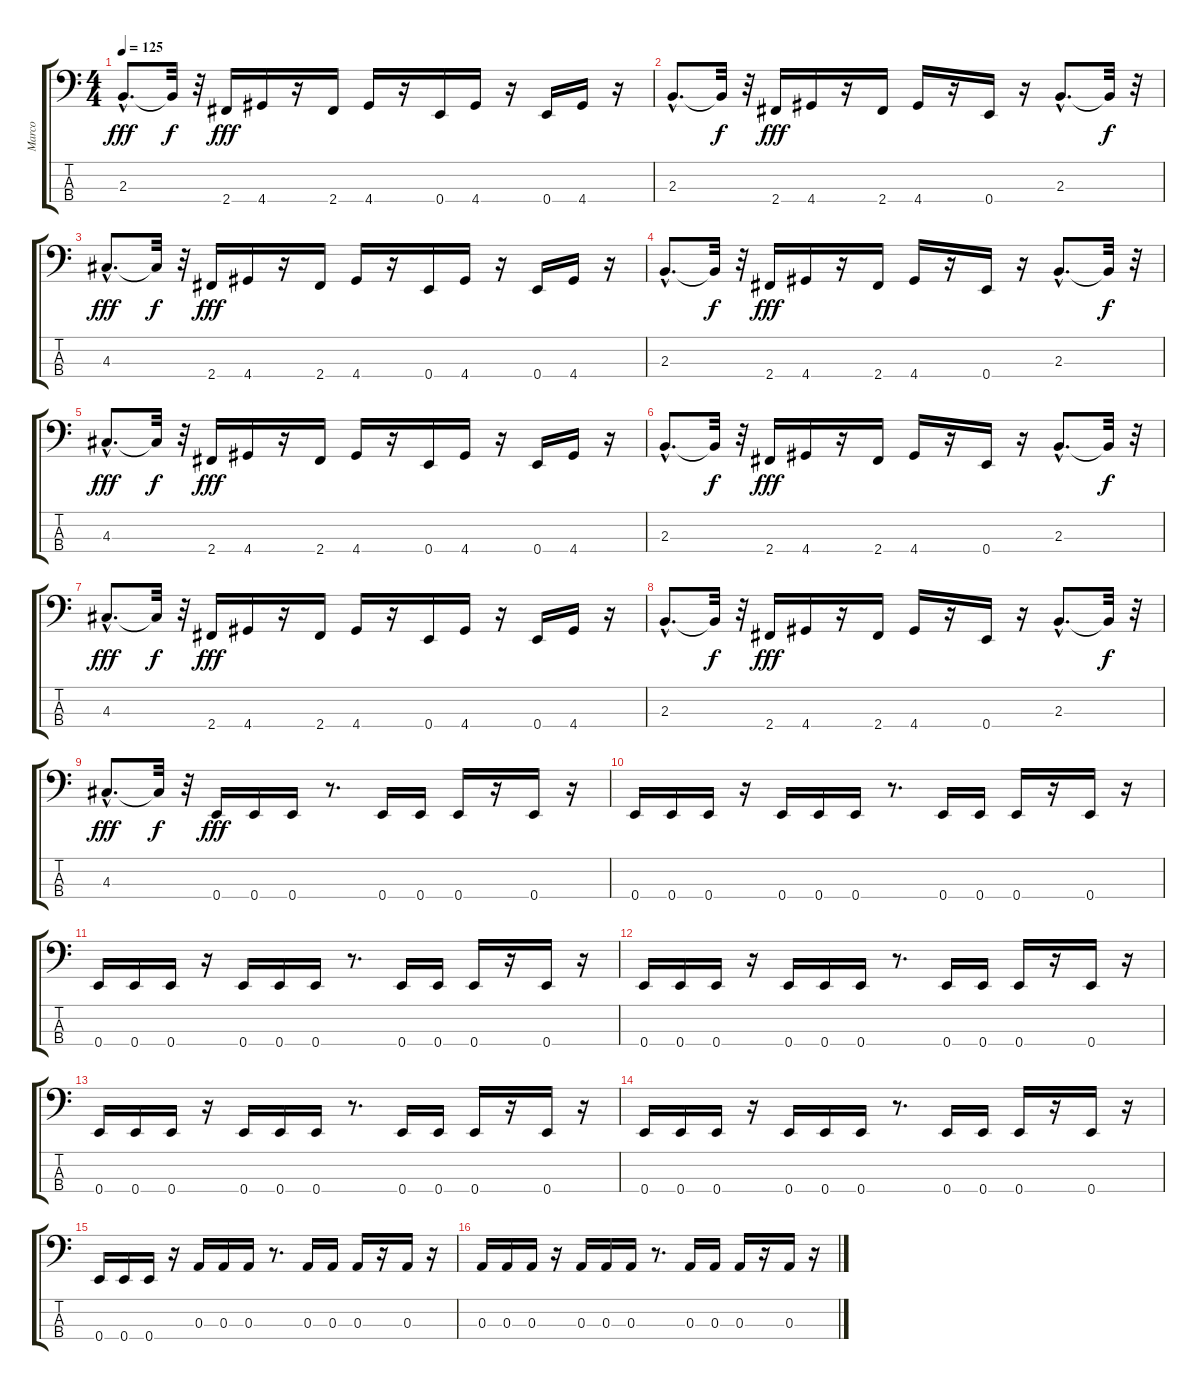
\track ("Marco" "Marco") {instrument electricbassfinger}
\staff {score tabs}
\tuning (G2 D2 A1 E1) {hide}
\ts (4 4)
\tempo 125
\clef f4
\ks c
2.3{hac}.8{d dy fff} 2.3{t}.32{dy f} r.32 2.4.16{dy fff} 4.4.16 r.16 2.4.16 4.4.16 r.16 0.4.16 4.4.16 r.16 0.4.16 4.4.16 r.16 |
2.3{hac}.8{d} 2.3{t}.32{dy f} r.32 2.4.16{dy fff} 4.4.16 r.16 2.4.16 4.4.16 r.16 0.4.16 r.16 2.3{hac}.8{d} 2.3{t}.32{dy f} r.32 |
4.3{hac}.8{d dy fff} 4.3{t}.32{dy f} r.32 2.4.16{dy fff} 4.4.16 r.16 2.4.16 4.4.16 r.16 0.4.16 4.4.16 r.16 0.4.16 4.4.16 r.16 |
2.3{hac}.8{d} 2.3{t}.32{dy f} r.32 2.4.16{dy fff} 4.4.16 r.16 2.4.16 4.4.16 r.16 0.4.16 r.16 2.3{hac}.8{d} 2.3{t}.32{dy f} r.32 |
4.3{hac}.8{d dy fff} 4.3{t}.32{dy f} r.32 2.4.16{dy fff} 4.4.16 r.16 2.4.16 4.4.16 r.16 0.4.16 4.4.16 r.16 0.4.16 4.4.16 r.16 |
2.3{hac}.8{d} 2.3{t}.32{dy f} r.32 2.4.16{dy fff} 4.4.16 r.16 2.4.16 4.4.16 r.16 0.4.16 r.16 2.3{hac}.8{d} 2.3{t}.32{dy f} r.32 |
4.3{hac}.8{d dy fff} 4.3{t}.32{dy f} r.32 2.4.16{dy fff} 4.4.16 r.16 2.4.16 4.4.16 r.16 0.4.16 4.4.16 r.16 0.4.16 4.4.16 r.16 |
2.3{hac}.8{d} 2.3{t}.32{dy f} r.32 2.4.16{dy fff} 4.4.16 r.16 2.4.16 4.4.16 r.16 0.4.16 r.16 2.3{hac}.8{d} 2.3{t}.32{dy f} r.32 |
4.3{hac}.8{d dy fff} 4.3{t}.32{dy f} r.32 0.4.16{dy fff} 0.4.16 0.4.16 r.8{d} 0.4.16 0.4.16 0.4.16 r.16 0.4.16 r.16 |
0.4.16 0.4.16 0.4.16 r.16 0.4.16 0.4.16 0.4.16 r.8{d} 0.4.16 0.4.16 0.4.16 r.16 0.4.16 r.16 |
0.4.16 0.4.16 0.4.16 r.16 0.4.16 0.4.16 0.4.16 r.8{d} 0.4.16 0.4.16 0.4.16 r.16 0.4.16 r.16 |
0.4.16 0.4.16 0.4.16 r.16 0.4.16 0.4.16 0.4.16 r.8{d} 0.4.16 0.4.16 0.4.16 r.16 0.4.16 r.16 |
0.4.16 0.4.16 0.4.16 r.16 0.4.16 0.4.16 0.4.16 r.8{d} 0.4.16 0.4.16 0.4.16 r.16 0.4.16 r.16 |
0.4.16 0.4.16 0.4.16 r.16 0.4.16 0.4.16 0.4.16 r.8{d} 0.4.16 0.4.16 0.4.16 r.16 0.4.16 r.16 |
0.4.16 0.4.16 0.4.16 r.16 0.3.16 0.3.16 0.3.16 r.8{d} 0.3.16 0.3.16 0.3.16 r.16 0.3.16 r.16 |
0.3.16 0.3.16 0.3.16 r.16 0.3.16 0.3.16 0.3.16 r.8{d} 0.3.16 0.3.16 0.3.16 r.16 0.3.16 r.16
